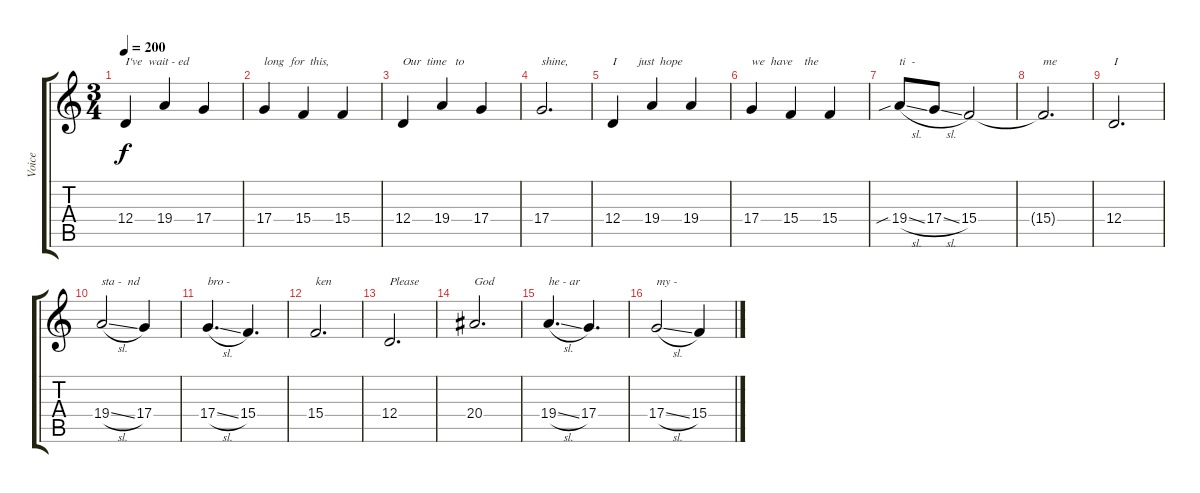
\track ("Voice" "Voice") {instrument oboe}
\staff {score tabs}
\tuning (E4 B3 G3 D3 A2 D2) {hide}
\ts (3 4)
\tempo 200
\clef g2
\ks c
12.4.4{txt "I've  wait - ed" dy f} 19.4.4 17.4.4 |
17.4.4{txt "long  for  this,"} 15.4.4 15.4.4 |
12.4.4{txt "Our  time   to"} 19.4.4 17.4.4 |
17.4.2{d txt "shine,"} |
12.4.4{txt "I       just  hope"} 19.4.4 19.4.4 |
17.4.4{txt "we  have    the"} 15.4.4 15.4.4 |
19.4{sib sl}.8{txt "ti  -  "} 17.4{sl}.8 15.4.2 |
15.4{t}.2{d txt "me"} |
12.4.2{d txt "I"} |
19.4{sl}.2{txt "sta -  nd"} 17.4.4 |
17.4{sl}.4{d txt "bro - "} 15.4.4{d} |
15.4.2{d txt "ken"} |
12.4.2{d txt "Please"} |
20.4.2{d txt "God"} |
19.4{sl}.4{d txt "he - ar"} 17.4.4{d} |
17.4{sl}.2{txt "my -"} 15.4.4
